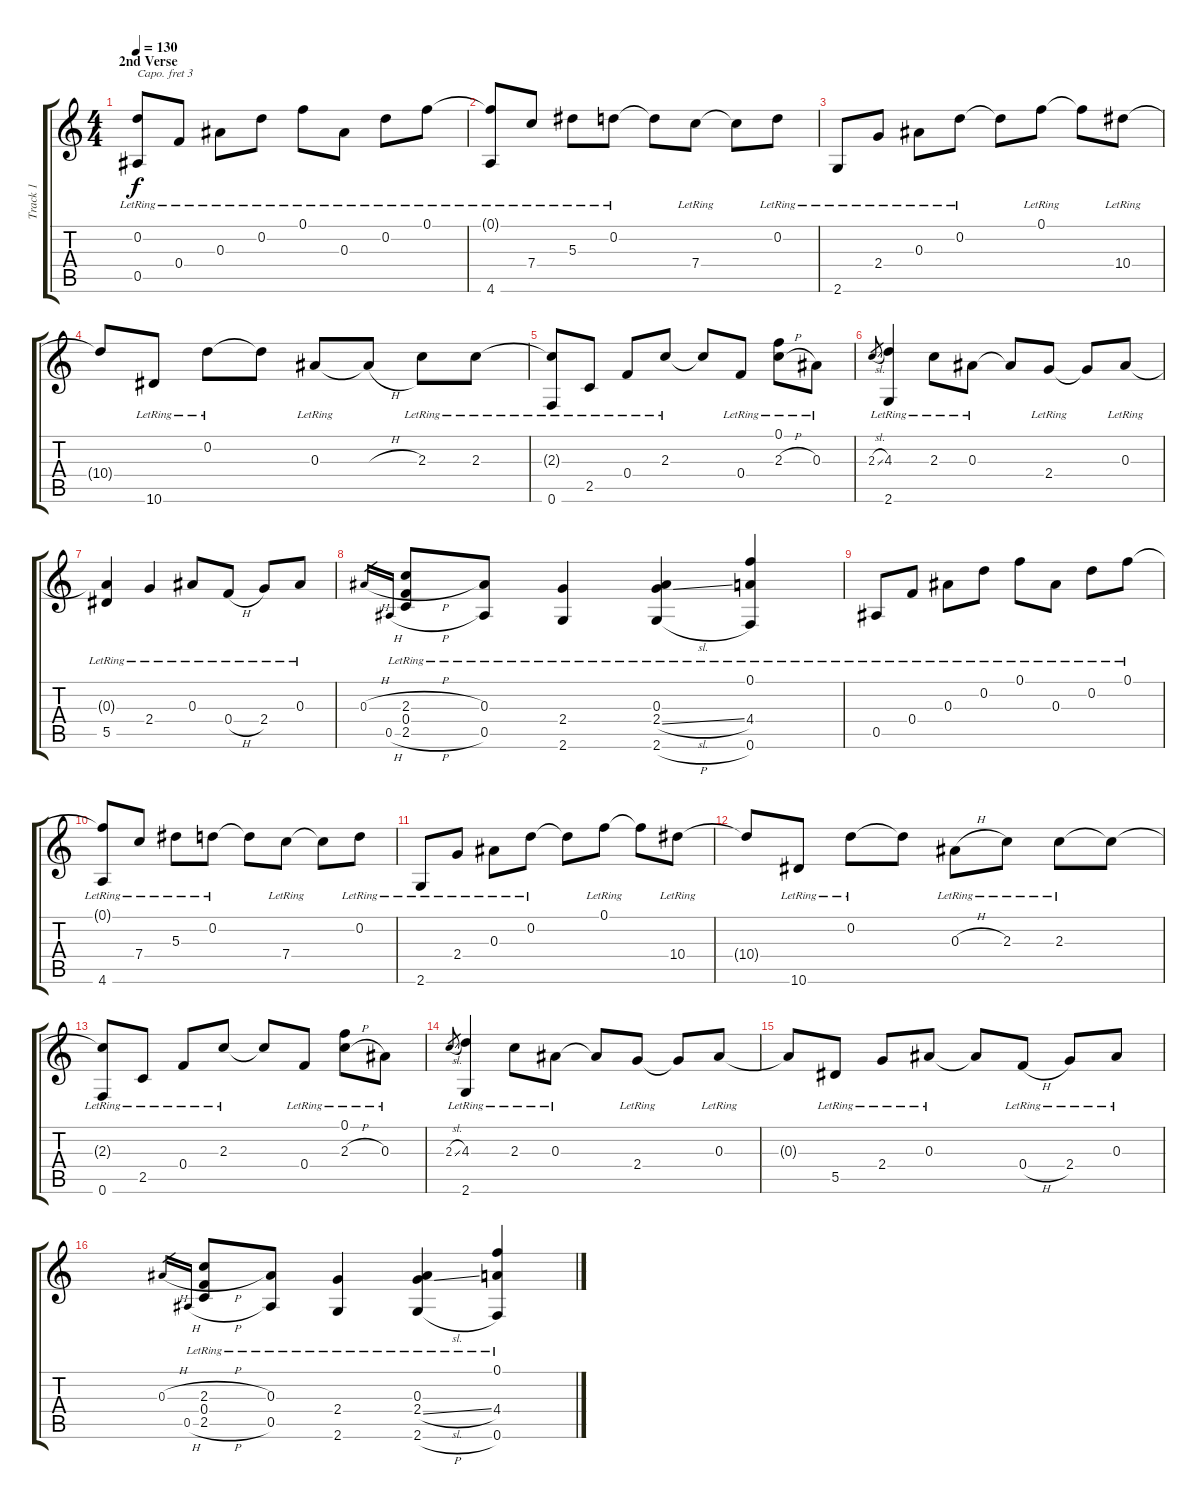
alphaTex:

\track ("Track 1" "Track 1") {instrument acousticguitarnylon}
\staff {score tabs}
\capo 3
\tuning (D4 B3 G3 D3 G2 D2) {hide}
\ts (4 4)
\section ("" "2nd Verse")
\tempo 130
\clef g2
\ks c
(0.2{lr} 0.5{lr}).8{dy f} 0.4{lr}.8 0.3{lr}.8 0.2{lr}.8 0.1{lr}.8 0.3{lr}.8 0.2{lr}.8 0.1{lr}.8 |
(0.1{t} 4.6{lr}).8 7.4{lr}.8 5.3{lr}.8 0.2{lr}.8 0.2{t}.8 7.4{lr}.8 7.4{t}.8 0.2{lr}.8 |
2.6{lr}.8 2.4{lr}.8 0.3{lr}.8 0.2{lr}.8 0.2{t}.8 0.1{lr}.8 0.1{t}.8 10.4{lr}.8 |
10.4{t}.8 10.6{lr}.8 0.2{lr}.8 0.2{t}.8 0.3{lr}.8 0.3{h t}.8 2.3{lr}.8 2.3{lr}.8 |
(2.3{t} 0.6{lr}).8 2.5{lr}.8 0.4{lr}.8 2.3{lr}.8 2.3{t}.8 0.4{lr}.8 (0.1{lr} 2.3{h lr}).8 0.3{lr}.8 |
2.3{sl}.8{gr} (4.3{lr} 2.6{lr}).4 2.3{lr}.8 0.3{lr}.8 0.3{t}.8 2.4{lr}.8 2.4{t}.8 0.3{lr}.8 |
(0.3{t} 5.5{lr}).4 2.4{lr}.4 0.3{lr}.8 0.4{h lr}.8 2.4{lr}.8 0.3{lr}.8 |
0.3{h}.16{gr} 0.5{h}.16{gr} (2.3{h lr} 0.4{lr} 2.5{h lr}).8 (0.3{lr} 0.5{lr}).8 (2.4{lr} 2.6{lr}).4 (0.3{lr} 2.4{sl lr} 2.6{h lr}).4 (0.1{lr} 4.4{lr} 0.6{lr}).4 |
0.5{lr}.8 0.4{lr}.8 0.3{lr}.8 0.2{lr}.8 0.1{lr}.8 0.3{lr}.8 0.2{lr}.8 0.1{lr}.8 |
(0.1{t} 4.6{lr}).8 7.4{lr}.8 5.3{lr}.8 0.2{lr}.8 0.2{t}.8 7.4{lr}.8 7.4{t}.8 0.2{lr}.8 |
2.6{lr}.8 2.4{lr}.8 0.3{lr}.8 0.2{lr}.8 0.2{t}.8 0.1{lr}.8 0.1{t}.8 10.4{lr}.8 |
10.4{t}.8 10.6{lr}.8 0.2{lr}.8 0.2{t}.8 0.3{h lr}.8 2.3{lr}.8 2.3{lr}.8 2.3{t}.8 |
(2.3{t} 0.6{lr}).8 2.5{lr}.8 0.4{lr}.8 2.3{lr}.8 2.3{t}.8 0.4{lr}.8 (0.1{lr} 2.3{h lr}).8 0.3{lr}.8 |
2.3{sl}.8{gr} (4.3{lr} 2.6{lr}).4 2.3{lr}.8 0.3{lr}.8 0.3{t}.8 2.4{lr}.8 2.4{t}.8 0.3{lr}.8 |
0.3{t}.8 5.5{lr}.8 2.4{lr}.8 0.3{lr}.8 0.3{t}.8 0.4{h lr}.8 2.4{lr}.8 0.3{lr}.8 |
0.3{h}.16{gr} 0.5{h}.16{gr} (2.3{h lr} 0.4{lr} 2.5{h lr}).8 (0.3{lr} 0.5{lr}).8 (2.4{lr} 2.6{lr}).4 (0.3{lr} 2.4{sl lr} 2.6{h lr}).4 (0.1{lr} 4.4{lr} 0.6{lr}).4
